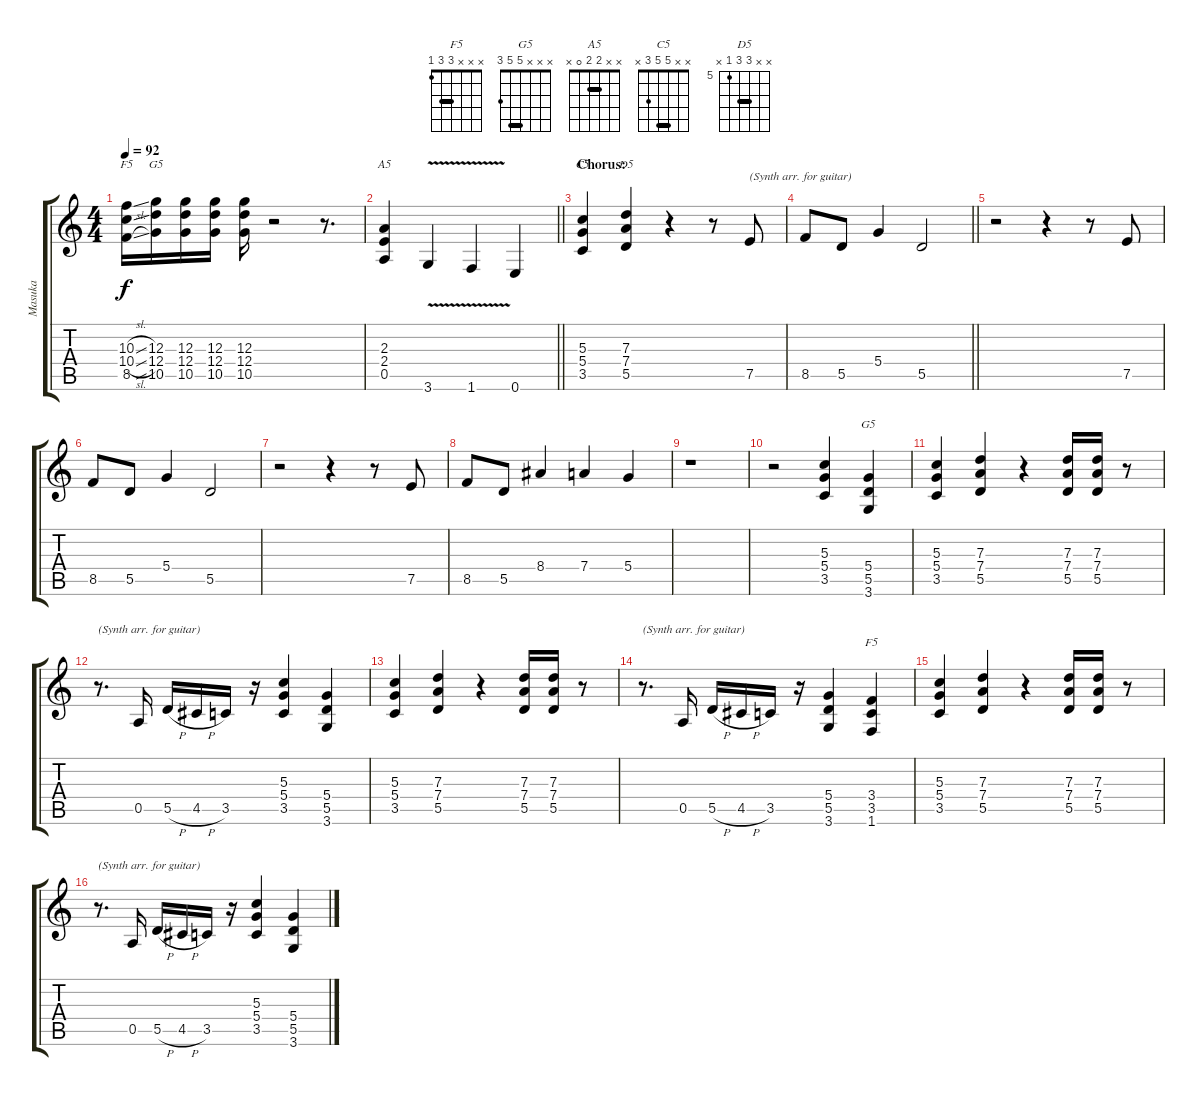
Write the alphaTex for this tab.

\track ("Masuka" "Masuka") {instrument acousticguitarsteel}
\staff {score tabs}
\tuning (E4 B3 G3 D3 A2 E2) {hide}
\chord ("F5" x x 10 10 8 x) {firstfret 8 barre 10}
\chord ("G5" x x 12 12 10 x) {firstfret 10 barre 12}
\chord ("A5" x x 2 2 0 x) {barre 2}
\chord ("C5" x x 5 5 3 x) {barre 5}
\chord ("D5" x x 7 7 5 x) {firstfret 5 barre 7}
\chord ("G5" x x x 5 5 3) {barre 5}
\chord ("F5" x x x 3 3 1) {barre 3}
\ts (4 4)
\tempo 92
\clef g2
\ks c
(10.3{sl} 10.4{sl} 8.5{sl}).16{ch "F5" dy f} (12.3 12.4 10.5).16{ch "G5"} (12.3 12.4 10.5).16 (12.3 12.4 10.5).16 (12.3 12.4 10.5).16 r.2 r.8{d} |
\barLineRight lightlight
(2.3 2.4 0.5).4{ch "A5"} 3.6{v}.4 1.6{v}.4 0.6.4 |
\section ("" "Chorus:")
(5.3 5.4 3.5).4{ch "C5"} (7.3 7.4 5.5).4{ch "D5"} r.4 r.8 7.5.8{txt "(Synth arr. for guitar)"} |
\barLineRight lightlight
8.5.8 5.5.8 5.4.4 5.5.2 |
r.2 r.4 r.8 7.5.8 |
8.5.8 5.5.8 5.4.4 5.5.2 |
r.2 r.4 r.8 7.5.8 |
8.5.8 5.5.8 8.4.4 7.4.4 5.4.4 |
r.1 |
r.2 (5.3 5.4 3.5).4 (5.4 5.5 3.6).4{ch "G5"} |
(5.3 5.4 3.5).4 (7.3 7.4 5.5).4 r.4 (7.3 7.4 5.5).16 (7.3 7.4 5.5).16 r.8 |
r.8{d txt "(Synth arr. for guitar)"} 0.5.16 5.5{h}.16 4.5{h}.16 3.5.16 r.16 (5.3 5.4 3.5).4 (5.4 5.5 3.6).4 |
(5.3 5.4 3.5).4 (7.3 7.4 5.5).4 r.4 (7.3 7.4 5.5).16 (7.3 7.4 5.5).16 r.8 |
r.8{d txt "(Synth arr. for guitar)"} 0.5.16 5.5{h}.16 4.5{h}.16 3.5.16 r.16 (5.4 5.5 3.6).4 (3.4 3.5 1.6).4{ch "F5"} |
(5.3 5.4 3.5).4 (7.3 7.4 5.5).4 r.4 (7.3 7.4 5.5).16 (7.3 7.4 5.5).16 r.8 |
r.8{d txt "(Synth arr. for guitar)"} 0.5.16 5.5{h}.16 4.5{h}.16 3.5.16 r.16 (5.3 5.4 3.5).4 (5.4 5.5 3.6).4
